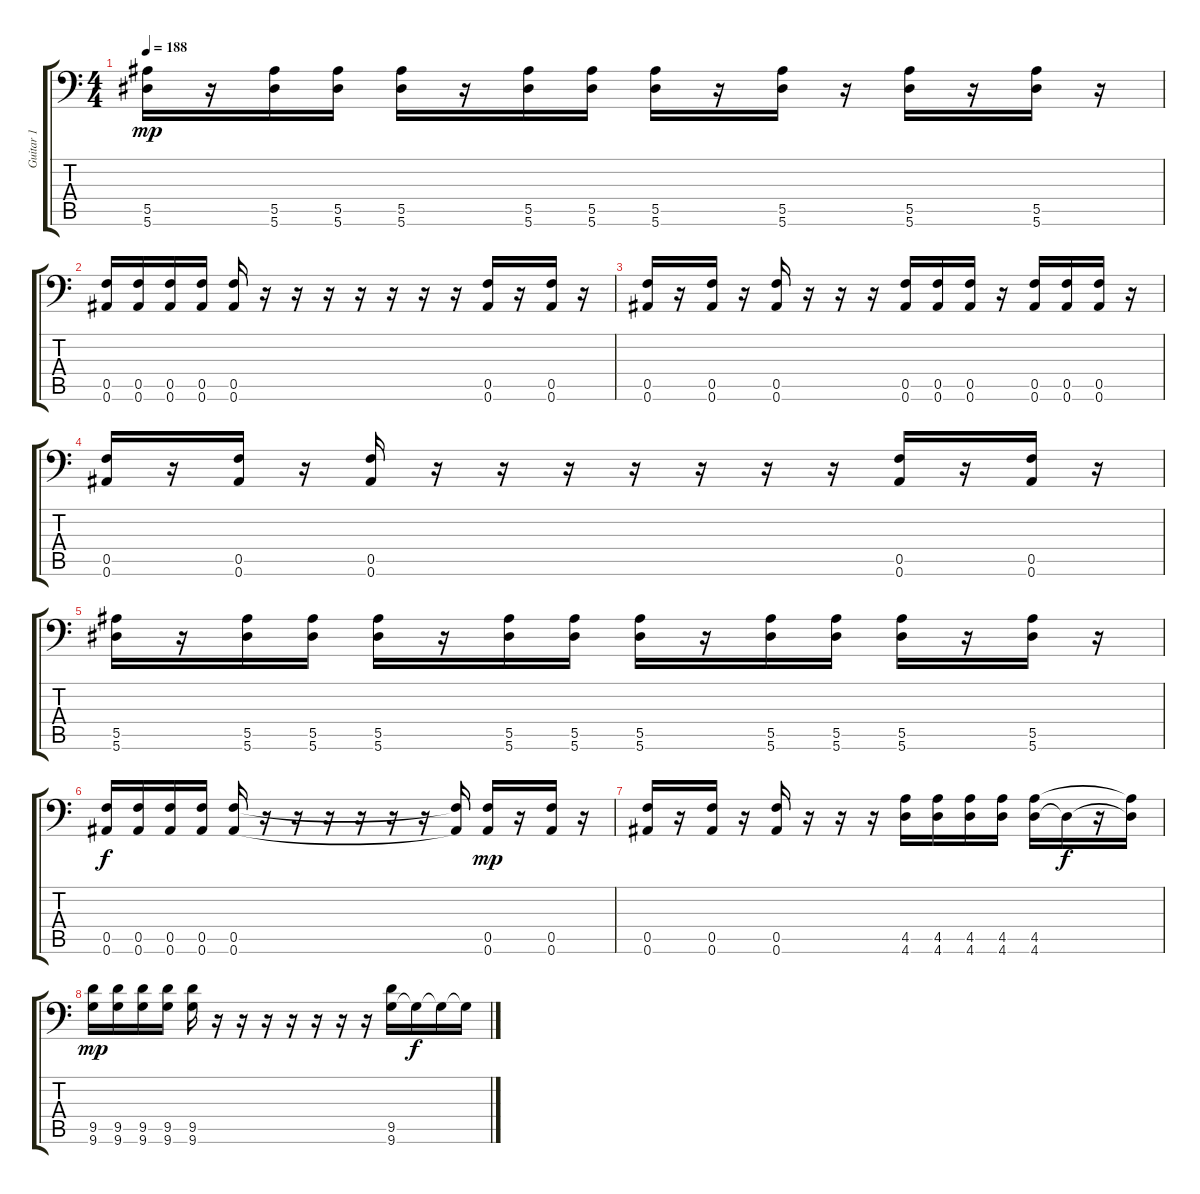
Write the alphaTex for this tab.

\track ("Guitar 1" "Guitar 1") {instrument distortionguitar}
\staff {score tabs}
\tuning (C4 G3 Eb3 Bb2 F2 Bb1) {hide}
\ts (4 4)
\tempo 188
\clef f4
\ks c
(5.5 5.6).16{dy mp} r.16 (5.5 5.6).16 (5.5 5.6).16 (5.5 5.6).16 r.16 (5.5 5.6).16 (5.5 5.6).16 (5.5 5.6).16 r.16 (5.5 5.6).16 r.16 (5.5 5.6).16 r.16 (5.5 5.6).16 r.16 |
(0.5 0.6).16 (0.5 0.6).16 (0.5 0.6).16 (0.5 0.6).16 (0.5 0.6).16 r.16 r.16 r.16 r.16 r.16 r.16 r.16 (0.5 0.6).16 r.16 (0.5 0.6).16 r.16 |
(0.5 0.6).16 r.16 (0.5 0.6).16 r.16 (0.5 0.6).16 r.16 r.16 r.16 (0.5 0.6).16 (0.5 0.6).16 (0.5 0.6).16 r.16 (0.5 0.6).16 (0.5 0.6).16 (0.5 0.6).16 r.16 |
(0.5 0.6).16 r.16 (0.5 0.6).16 r.16 (0.5 0.6).16 r.16 r.16 r.16 r.16 r.16 r.16 r.16 (0.5 0.6).16 r.16 (0.5 0.6).16 r.16 |
(5.5 5.6).16 r.16 (5.5 5.6).16 (5.5 5.6).16 (5.5 5.6).16 r.16 (5.5 5.6).16 (5.5 5.6).16 (5.5 5.6).16 r.16 (5.5 5.6).16 (5.5 5.6).16 (5.5 5.6).16 r.16 (5.5 5.6).16 r.16 |
(0.5 0.6).16{dy f} (0.5 0.6).16 (0.5 0.6).16 (0.5 0.6).16 (0.5 0.6).16 r.16 r.16 r.16 r.16 r.16 r.16 (0.5{t} 0.6{t}).16 (0.5 0.6).16{dy mp} r.16 (0.5 0.6).16 r.16 |
(0.5 0.6).16 r.16 (0.5 0.6).16 r.16 (0.5 0.6).16 r.16 r.16 r.16 (4.5 4.6).16 (4.5 4.6).16 (4.5 4.6).16 (4.5 4.6).16 (4.5 4.6).16 4.6{t}.16{dy f} r.16 (4.5{t} 4.6{t}).16 |
(9.5 9.6).16{dy mp} (9.5 9.6).16 (9.5 9.6).16 (9.5 9.6).16 (9.5 9.6).16 r.16 r.16 r.16 r.16 r.16 r.16 r.16 (9.5 9.6).16 9.6{t}.16{dy f} 9.6{t}.16 9.6{t}.16
